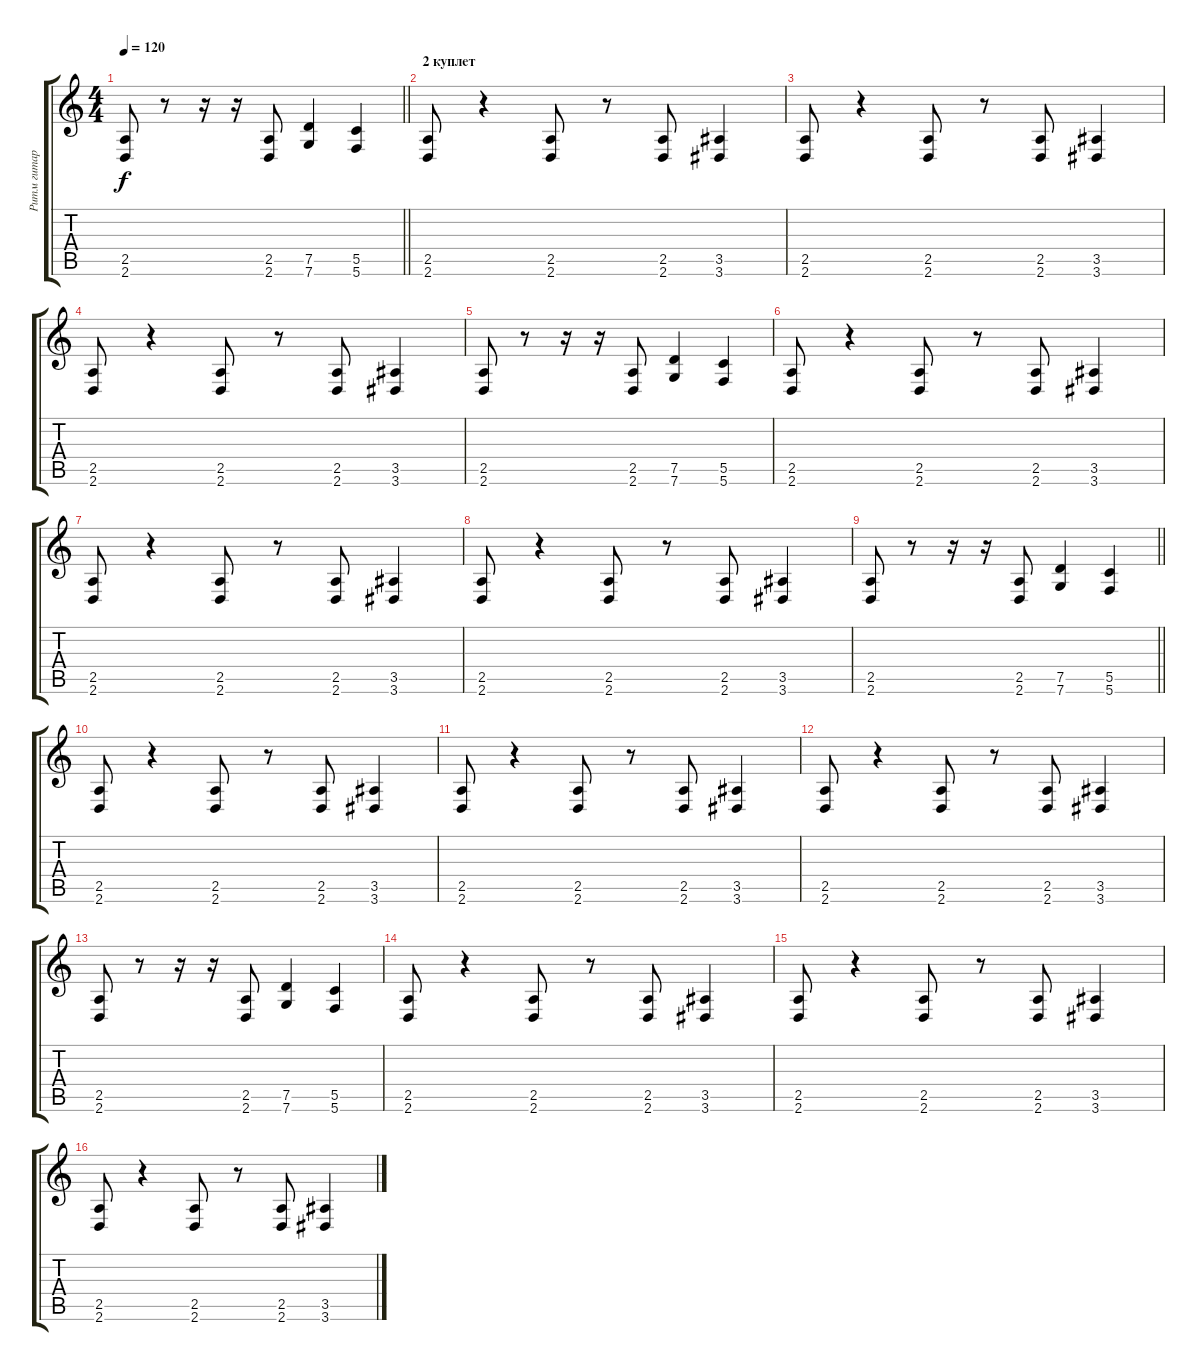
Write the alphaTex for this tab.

\track ("Ритм гитара" "Ритм гитар") {instrument overdrivenguitar}
\staff {score tabs}
\tuning (D4 A3 F3 C3 G2 C2) {hide}
\ts (4 4)
\tempo 120
\clef g2
\barLineRight lightlight
\ks c
(2.5 2.6).8{dy f} r.8 r.16 r.16 (2.5 2.6).8 (7.5 7.6).4 (5.5 5.6).4 |
\section ("" "2 куплет")
(2.5 2.6).8 r.4 (2.5 2.6).8 r.8 (2.5 2.6).8 (3.5 3.6).4 |
(2.5 2.6).8 r.4 (2.5 2.6).8 r.8 (2.5 2.6).8 (3.5 3.6).4 |
(2.5 2.6).8 r.4 (2.5 2.6).8 r.8 (2.5 2.6).8 (3.5 3.6).4 |
(2.5 2.6).8 r.8 r.16 r.16 (2.5 2.6).8 (7.5 7.6).4 (5.5 5.6).4 |
(2.5 2.6).8 r.4 (2.5 2.6).8 r.8 (2.5 2.6).8 (3.5 3.6).4 |
(2.5 2.6).8 r.4 (2.5 2.6).8 r.8 (2.5 2.6).8 (3.5 3.6).4 |
(2.5 2.6).8 r.4 (2.5 2.6).8 r.8 (2.5 2.6).8 (3.5 3.6).4 |
\barLineRight lightlight
(2.5 2.6).8 r.8 r.16 r.16 (2.5 2.6).8 (7.5 7.6).4 (5.5 5.6).4 |
(2.5 2.6).8 r.4 (2.5 2.6).8 r.8 (2.5 2.6).8 (3.5 3.6).4 |
(2.5 2.6).8 r.4 (2.5 2.6).8 r.8 (2.5 2.6).8 (3.5 3.6).4 |
(2.5 2.6).8 r.4 (2.5 2.6).8 r.8 (2.5 2.6).8 (3.5 3.6).4 |
(2.5 2.6).8 r.8 r.16 r.16 (2.5 2.6).8 (7.5 7.6).4 (5.5 5.6).4 |
(2.5 2.6).8 r.4 (2.5 2.6).8 r.8 (2.5 2.6).8 (3.5 3.6).4 |
(2.5 2.6).8 r.4 (2.5 2.6).8 r.8 (2.5 2.6).8 (3.5 3.6).4 |
(2.5 2.6).8 r.4 (2.5 2.6).8 r.8 (2.5 2.6).8 (3.5 3.6).4
